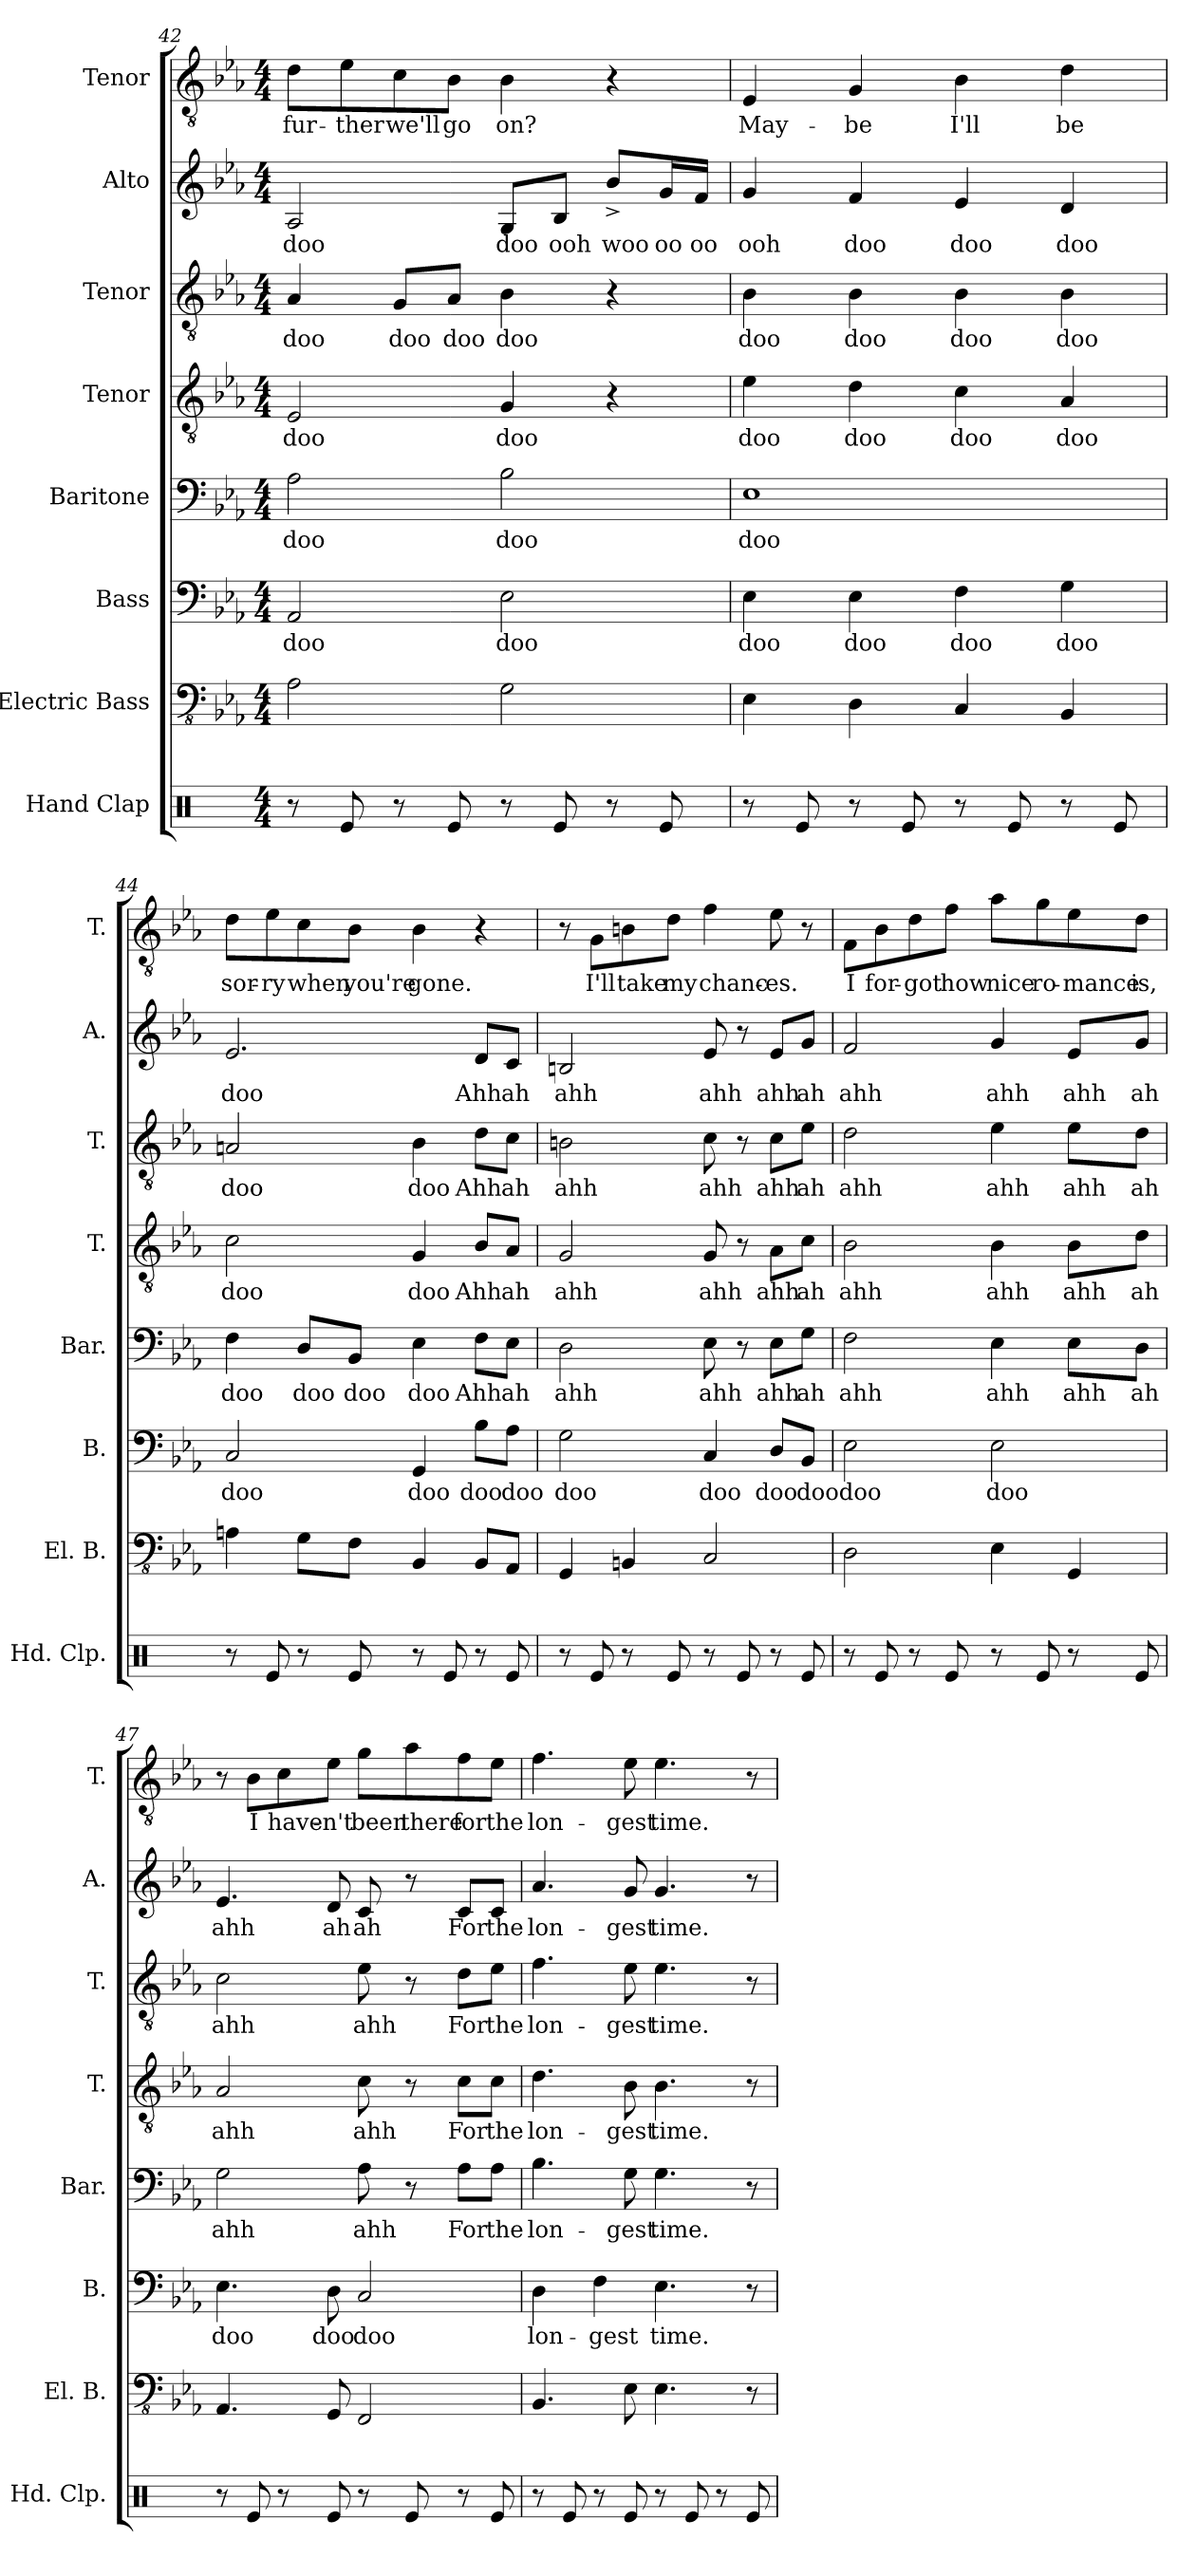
**kern	**kern	**kern	**text	**kern	**text	**kern	**text	**kern	**text	**kern	**text	**kern	**text
*part8	*part7	*part6	*part6	*part5	*part5	*part4	*part4	*part3	*part3	*part2	*part2	*part1	*part1
*staff8	*staff7	*staff6	*staff6	*staff5	*staff5	*staff4	*staff4	*staff3	*staff3	*staff2	*staff2	*staff1	*staff1
*I"Hand Clap	*I"Electric Bass	*I"Bass	*	*I"Baritone	*	*I"Tenor	*	*I"Tenor	*	*I"Alto	*	*I"Tenor	*
*I'Hd. Clp.	*I'El. B.	*I'B.	*	*I'Bar.	*	*I'T.	*	*I'T.	*	*I'A.	*	*I'T.	*
*clefX	*clefFv4	*clefF4	*	*clefF4	*	*clefGv2	*	*clefGv2	*	*clefG2	*	*clefGv2	*
*k[]	*k[b-e-a-]	*k[b-e-a-]	*	*k[b-e-a-]	*	*k[b-e-a-]	*	*k[b-e-a-]	*	*k[b-e-a-]	*	*k[b-e-a-]	*
*M4/4	*M4/4	*M4/4	*	*M4/4	*	*M4/4	*	*M4/4	*	*M4/4	*	*M4/4	*
=42	=42	=42	=42	=42	=42	=42	=42	=42	=42	=42	=42	=42	=42
8r	2AA-\	2AA-/	doo	2A-\	doo	2E-/	doo	4A-/	doo	2A-/	doo	8d\L	fur-
8Re/	.	.	.	.	.	.	.	.	.	.	.	8e-\	-ther
8r	.	.	.	.	.	.	.	8G/L	doo	.	.	8c\	we'll
8Re/	.	.	.	.	.	.	.	8A-/J	doo	.	.	8B-\J	go
8r	2GG\	2E-\	doo	2B-\	doo	4G/	doo	4B-\	doo	8G/L	doo	4B-\	on?
8Re/	.	.	.	.	.	.	.	.	.	8B-/J	ooh	.	.
8r	.	.	.	.	.	4r	.	4r	.	8b-^/L	woo	4r	.
8Re/	.	.	.	.	.	.	.	.	.	16g/L	oo	.	.
.	.	.	.	.	.	.	.	.	.	16f/JJ	oo	.	.
!!LO:PB:g=z
=43	=43	=43	=43	=43	=43	=43	=43	=43	=43	=43	=43	=43	=43
8r	4EE-\	4E-\	doo	1E-	doo	4e-\	doo	4B-\	doo	4g/	ooh	4E-/	May-
8Re/	.	.	.	.	.	.	.	.	.	.	.	.	.
8r	4DD\	4E-\	doo	.	.	4d\	doo	4B-\	doo	4f/	doo	4G/	-be
8Re/	.	.	.	.	.	.	.	.	.	.	.	.	.
8r	4CC/	4F\	doo	.	.	4c\	doo	4B-\	doo	4e-/	doo	4B-\	I'll
8Re/	.	.	.	.	.	.	.	.	.	.	.	.	.
8r	4BBB-/	4G\	doo	.	.	4A-/	doo	4B-\	doo	4d/	doo	4d\	be
8Re/	.	.	.	.	.	.	.	.	.	.	.	.	.
=44	=44	=44	=44	=44	=44	=44	=44	=44	=44	=44	=44	=44	=44
8r	4AAn\	2C/	doo	4F\	doo	2c\	doo	2An/	doo	2.e-/	doo	8d\L	sor-
8Re/	.	.	.	.	.	.	.	.	.	.	.	8e-\	-ry
8r	8GG\L	.	.	8D/L	doo	.	.	.	.	.	.	8c\	when
8Re/	8FF\J	.	.	8BB-/J	doo	.	.	.	.	.	.	8B-\J	you're
8r	4BBB-/	4GG/	doo	4E-\	doo	4G/	doo	4B-\	doo	.	.	4B-\	gone.
8Re/	.	.	.	.	.	.	.	.	.	.	.	.	.
8r	8BBB-/L	8B-\L	doo	8F\L	Ahh	8B-/L	Ahh	8d\L	Ahh	8d/L	Ahh	4r	.
8Re/	8AAA-/J	8A-\J	doo	8E-\J	ah	8A-/J	ah	8c\J	ah	8c/J	ah	.	.
=45	=45	=45	=45	=45	=45	=45	=45	=45	=45	=45	=45	=45	=45
8r	4GGG/	2G\	doo	2D\	ahh	2G/	ahh	2Bn\	ahh	2Bn/	ahh	8r	.
8Re/	.	.	.	.	.	.	.	.	.	.	.	8G\L	I'll
8r	4BBBn/	.	.	.	.	.	.	.	.	.	.	8Bn\	take
8Re/	.	.	.	.	.	.	.	.	.	.	.	8d\J	my
8r	2CC/	4C/	doo	8E-\	ahh	8G/	ahh	8c\	ahh	8e-/	ahh	4f\	chanc-
8Re/	.	.	.	8r	.	8r	.	8r	.	8r	.	.	.
8r	.	8D/L	doo	8E-\L	ahh	8A-\L	ahh	8c\L	ahh	8e-/L	ahh	8e-\	-es.
8Re/	.	8BB-/J	doo	8G\J	ah	8c\J	ah	8e-\J	ah	8g/J	ah	8r	.
!!LO:PB:g=z
=46	=46	=46	=46	=46	=46	=46	=46	=46	=46	=46	=46	=46	=46
8r	2DD\	2E-\	doo	2F\	ahh	2B-\	ahh	2d\	ahh	2f/	ahh	8F\L	I
8Re/	.	.	.	.	.	.	.	.	.	.	.	8B-\	for-
8r	.	.	.	.	.	.	.	.	.	.	.	8d\	-got
8Re/	.	.	.	.	.	.	.	.	.	.	.	8f\J	how
8r	4EE-\	2E-\	doo	4E-\	ahh	4B-\	ahh	4e-\	ahh	4g/	ahh	8a-\L	nice
8Re/	.	.	.	.	.	.	.	.	.	.	.	8g\	ro-
8r	4GGG/	.	.	8E-\L	ahh	8B-\L	ahh	8e-\L	ahh	8e-/L	ahh	8e-\	-mance
8Re/	.	.	.	8D\J	ah	8d\J	ah	8d\J	ah	8g/J	ah	8d\J	is,
=47	=47	=47	=47	=47	=47	=47	=47	=47	=47	=47	=47	=47	=47
8r	4.AAA-/	4.E-\	doo	2G\	ahh	2A-/	ahh	2c\	ahh	4.e-/	ahh	8r	.
8Re/	.	.	.	.	.	.	.	.	.	.	.	8B-\L	I
8r	.	.	.	.	.	.	.	.	.	.	.	8c\	have-
8Re/	8GGG/	8D\	doo	.	.	.	.	.	.	8d/	ah	8e-\J	-n't
8r	2FFF/	2C/	doo	8A-\	ahh	8c\	ahh	8e-\	ahh	8c/	ah	8g\L	been
8Re/	.	.	.	8r	.	8r	.	8r	.	8r	.	8a-\	there
8r	.	.	.	8A-\L	For	8c\L	For	8d\L	For	8c/L	For	8f\	for
8Re/	.	.	.	8A-\J	the	8c\J	the	8e-\J	the	8c/J	the	8e-\J	the
=48	=48	=48	=48	=48	=48	=48	=48	=48	=48	=48	=48	=48	=48
8r	4.BBB-/	4D\	lon-	4.B-\	lon-	4.d\	lon-	4.f\	lon-	4.a-/	lon-	4.f\	lon-
8Re/	.	.	.	.	.	.	.	.	.	.	.	.	.
8r	.	4F\	-gest	.	.	.	.	.	.	.	.	.	.
8Re/	8EE-\	.	.	8G\	-gest	8B-\	-gest	8e-\	-gest	8g/	-gest	8e-\	-gest
8r	4.EE-\	4.E-\	time.	4.G\	time.	4.B-\	time.	4.e-\	time.	4.g/	time.	4.e-\	time.
8Re/	.	.	.	.	.	.	.	.	.	.	.	.	.
8r	.	.	.	.	.	.	.	.	.	.	.	.	.
8Re/	8r	8r	.	8r	.	8r	.	8r	.	8r	.	8r	.
=	=	=	=	=	=	=	=	=	=	=	=	=	=
*-	*-	*-	*-	*-	*-	*-	*-	*-	*-	*-	*-	*-	*-
